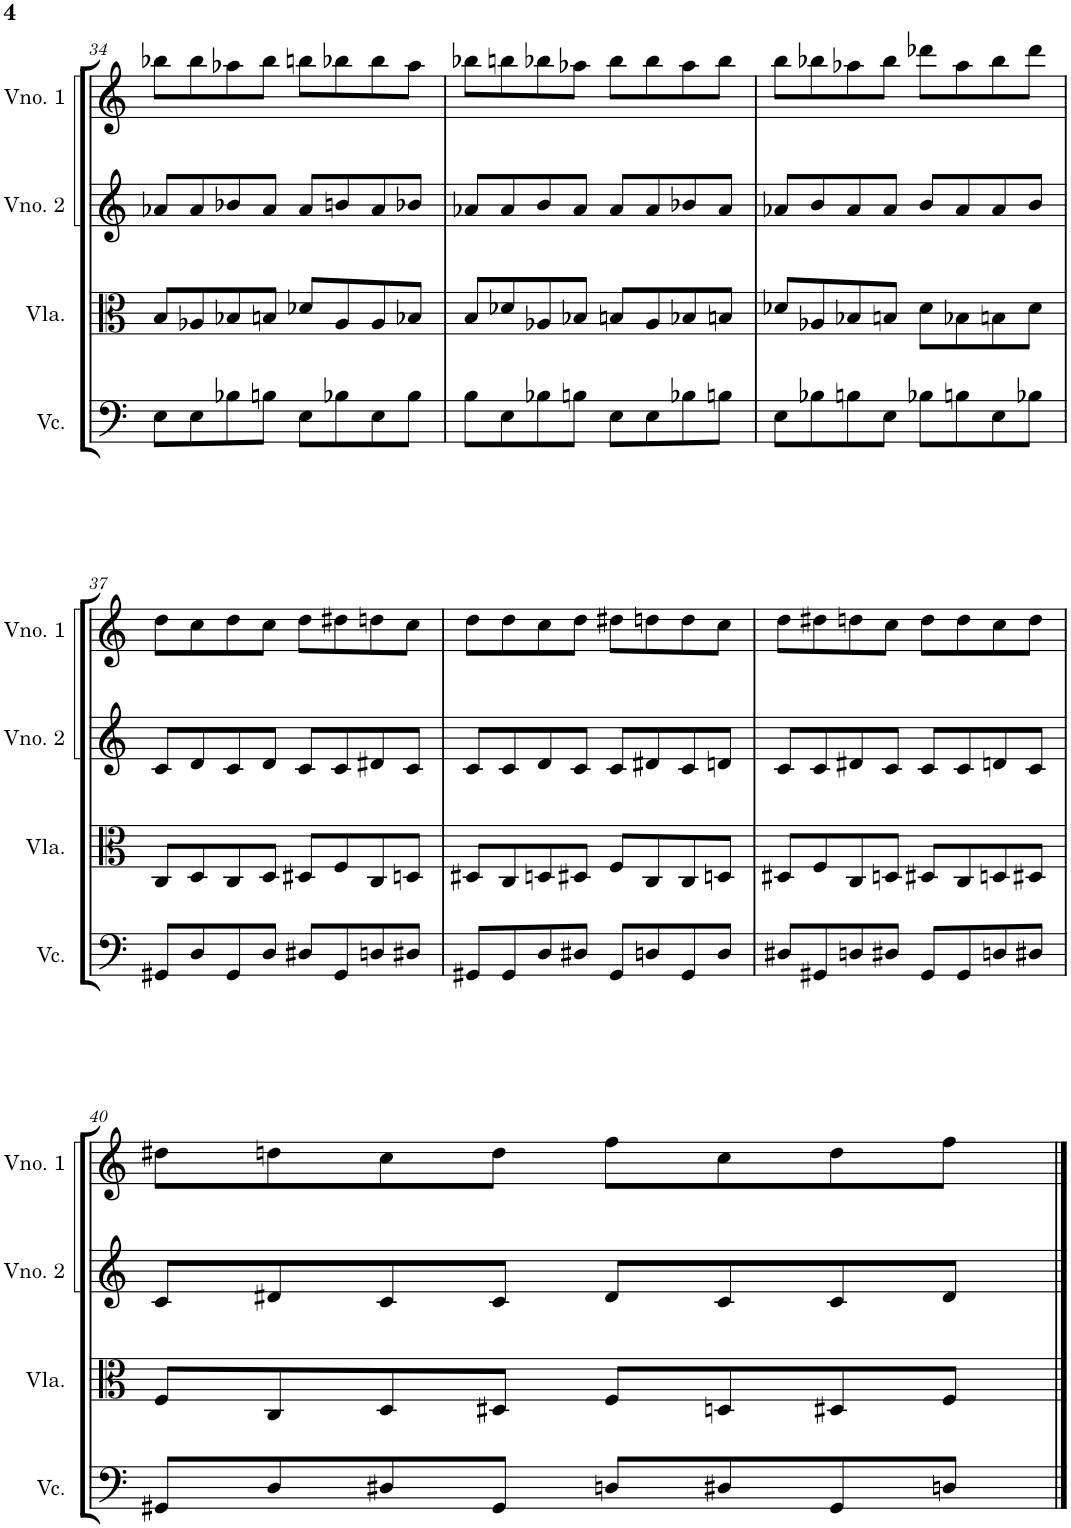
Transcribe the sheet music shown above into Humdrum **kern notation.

**kern	**kern	**kern	**kern
*part4	*part3	*part2	*part1
*staff4	*staff3	*staff2	*staff1
*I"Violoncelo	*I"Viola	*I"Violino 2	*I"Violino 1
*I'Vc.	*I'Vla.	*I'Vno. 2	*I'Vno. 1
!!LO:PB:g=z
*clefF4	*clefC3	*clefG2	*clefG2
*k[]	*k[]	*k[]	*k[]
*M4/4	*M4/4	*M4/4	*M4/4
=34	=34	=34	=34
8E\L	8B/L	8a-X/L	8bb-X\L
8E\	8A-X/	8a-/	8bb-\
8B-X\	8B-X/	8b-X/	8aa-X\
8Bn\J	8Bn/J	8a-/J	8bb-\J
8E\L	8d-X/L	8a-/L	8bbn\L
8B-X\	8A-/	8bn/	8bb-X\
8E\	8A-/	8a-/	8bb-\
8B-\J	8B-X/J	8b-X/J	8aa-\J
=35	=35	=35	=35
8B\L	8B/L	8a-X/L	8bb-X\L
8E\	8d-X/	8a-/	8bbn\
8B-X\	8A-X/	8b/	8bb-X\
8Bn\J	8B-X/J	8a-/J	8aa-X\J
8E\L	8Bn/L	8a-/L	8bb-\L
8E\	8A-/	8a-/	8bb-\
8B-X\	8B-X/	8b-X/	8aa-\
8Bn\J	8Bn/J	8a-/J	8bb-\J
=36	=36	=36	=36
8E\L	8d-X/L	8a-X/L	8bb\L
8B-X\	8A-X/	8b/	8bb-X\
8Bn\	8B-X/	8a-/	8aa-X\
8E\J	8Bn/J	8a-/J	8bb-\J
8B-X\L	8d-\L	8b/L	8ddd-X\L
8Bn\	8B-X\	8a-/	8aa-\
8E\	8Bn\	8a-/	8bb-\
8B-X\J	8d-\J	8b/J	8ddd-\J
!!LO:LB:g=z
=37	=37	=37	=37
8GG#X/L	8C/L	8c/L	8dd\L
8D/	8D/	8d/	8cc\
8GG#/	8C/	8c/	8dd\
8D/J	8D/J	8d/J	8cc\J
8D#X/L	8D#X/L	8c/L	8dd\L
8GG#/	8F/	8c/	8dd#X\
8Dn/	8C/	8d#X/	8ddn\
8D#X/J	8Dn/J	8c/J	8cc\J
=38	=38	=38	=38
8GG#X/L	8D#X/L	8c/L	8dd\L
8GG#/	8C/	8c/	8dd\
8D/	8Dn/	8d/	8cc\
8D#X/J	8D#X/J	8c/J	8dd\J
8GG#/L	8F/L	8c/L	8dd#X\L
8Dn/	8C/	8d#X/	8ddn\
8GG#/	8C/	8c/	8dd\
8D/J	8Dn/J	8dn/J	8cc\J
=39	=39	=39	=39
8D#X/L	8D#X/L	8c/L	8dd\L
8GG#X/	8F/	8c/	8dd#X\
8Dn/	8C/	8d#X/	8ddn\
8D#X/J	8Dn/J	8c/J	8cc\J
8GG#/L	8D#X/L	8c/L	8dd\L
8GG#/	8C/	8c/	8dd\
8Dn/	8Dn/	8dn/	8cc\
8D#X/J	8D#X/J	8c/J	8dd\J
!!LO:LB:g=z
=40	=40	=40	=40
8GG#X/L	8F/L	8c/L	8dd#X\L
8D/	8C/	8d#X/	8ddn\
8D#X/	8D/	8c/	8cc\
8GG#/J	8D#X/J	8c/J	8dd\J
8Dn/L	8F/L	8d#/L	8ff\L
8D#X/	8Dn/	8c/	8cc\
8GG#/	8D#X/	8c/	8dd\
8Dn/J	8F/J	8d#/J	8ff\J
==	==	==	==
*-	*-	*-	*-
